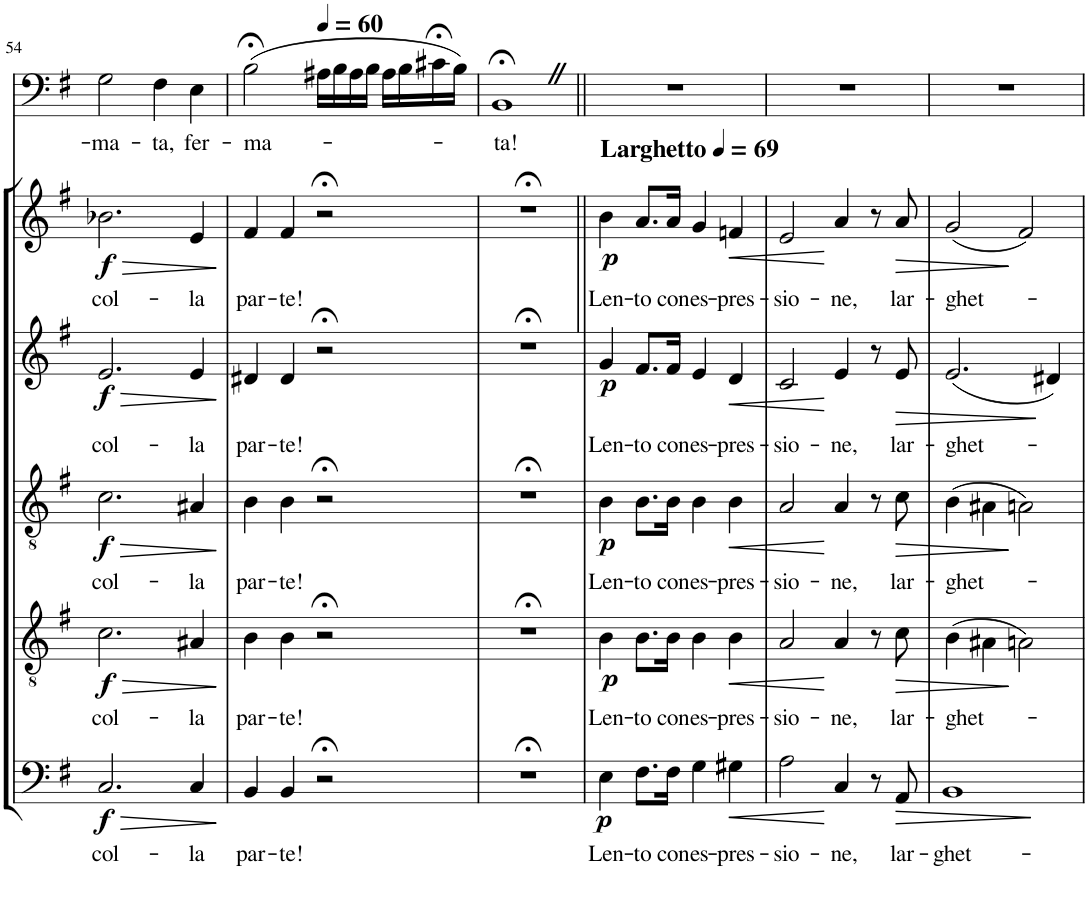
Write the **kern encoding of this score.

**kern	**text	**dynam	**kern	**text	**dynam	**kern	**text	**dynam	**kern	**text	**dynam	**kern	**text	**dynam	**kern	**text
*part6	*part6	*part6	*part5	*part5	*part5	*part4	*part4	*part4	*part3	*part3	*part3	*part2	*part2	*part2	*part1	*part1
*staff6	*staff6	*staff6	*staff5	*staff5	*staff5	*staff4	*staff4	*staff4	*staff3	*staff3	*staff3	*staff2	*staff2	*staff2	*staff1	*staff1
*I"Bassi	*	*	*I"Tenori II	*	*	*I"Tenori I	*	*	*I"Contralti	*	*	*I"Soprani	*	*	*I"Baritono solista	*
!!LO:PB:g=z
*clefF4	*	*	*clefGv2	*	*	*clefGv2	*	*	*clefG2	*	*	*clefG2	*	*	*clefF4	*
*	*	*	*	*	*	*	*	*	*	*	*	*Trd1c2	*	*	*	*
*k[f#]	*	*	*k[f#]	*	*	*k[f#]	*	*	*k[f#]	*	*	*k[f#]	*	*	*k[f#]	*
*G:	*	*	*G:	*	*	*G:	*	*	*G:	*	*	*G:	*	*	*G:	*
*M4/4	*	*	*M4/4	*	*	*M4/4	*	*	*M4/4	*	*	*M4/4	*	*	*M4/4	*
=54	=54	=54	=54	=54	=54	=54	=54	=54	=54	=54	=54	=54	=54	=54	=54	=54
!	!LO:LY:b	!LO:HP:b	!	!LO:LY:b	!LO:HP:b	!	!LO:LY:b	!LO:HP:b	!	!LO:LY:b	!LO:HP:b	!	!LO:LY:b	!LO:HP:b	!	!LO:LY:b
!	!	!LO:DY:n=1:b	!	!	!LO:DY:n=1:b	!	!	!LO:DY:n=1:b	!	!	!LO:DY:n=1:b	!	!	!LO:DY:n=1:b	!	!
2.C/	col-	> f	2.c\	col-	> f	2.c\	col-	> f	2.e/	col-	> f	2.b-X\	col-	> f	2G\	-ma-
!	!	!	!	!	!	!	!	!	!	!	!	!	!	!	!	!LO:LY:b
.	.	.	.	.	.	.	.	.	.	.	.	.	.	.	4F#\	-ta,
!	!LO:LY:b	!	!	!LO:LY:b	!	!	!LO:LY:b	!	!	!LO:LY:b	!	!	!LO:LY:b	!	!	!LO:LY:b
4C/	-la	.	4A#X/	-la	.	4A#X/	-la	.	4e/	-la	.	4e/	-la	.	4E\	fer-
.	.	]	.	.	]	.	.	]	.	.	]	.	.	]	.	.
=55	=55	=55	=55	=55	=55	=55	=55	=55	=55	=55	=55	=55	=55	=55	=55	=55
!	!LO:LY:b	!	!	!LO:LY:b	!	!	!LO:LY:b	!	!	!LO:LY:b	!	!	!LO:LY:b	!	!	!LO:LY:b
4BB/	par-	.	4B\	par-	.	4B\	par-	.	4d#X/	par-	.	4f#/	par-	.	(2B;<\	-ma-
!	!LO:LY:b	!	!	!LO:LY:b	!	!	!LO:LY:b	!	!	!LO:LY:b	!	!	!LO:LY:b	!	!	!
4BB/	-te!	.	4B\	-te!	.	4B\	-te!	.	4d#/	-te!	.	4f#/	-te!	.	.	.
2r;<	.	.	2r;<	.	.	2r;<	.	.	2r;<	.	.	2r;<	.	.	16A#X\LL	.
.	.	.	.	.	.	.	.	.	.	.	.	.	.	.	16B\	.
.	.	.	.	.	.	.	.	.	.	.	.	.	.	.	16A#\	.
.	.	.	.	.	.	.	.	.	.	.	.	.	.	.	16B\JJ	.
.	.	.	.	.	.	.	.	.	.	.	.	.	.	.	16A#\LL	.
.	.	.	.	.	.	.	.	.	.	.	.	.	.	.	16B\	.
.	.	.	.	.	.	.	.	.	.	.	.	.	.	.	16c#X;<\	.
.	.	.	.	.	.	.	.	.	.	.	.	.	.	.	16B\JJ)	.
=56	=56	=56	=56	=56	=56	=56	=56	=56	=56	=56	=56	=56	=56	=56	=56	=56
!	!	!	!	!	!	!	!	!	!	!	!	!	!	!	!	!LO:LY:b
1r;<	.	.	1r;<	.	.	1r;<	.	.	1r;<	.	.	1r;<	.	.	1BB;<Z	-ta!
=57||	=57||	=57||	=57||	=57||	=57||	=57||	=57||	=57||	=57||	=57||	=57||	=57||	=57||	=57||	=57||	=57||
!	!LO:LY:b	!LO:DY:b	!	!LO:LY:b	!LO:DY:b	!	!LO:LY:b	!LO:DY:b	!	!LO:LY:b	!LO:DY:b	!	!LO:LY:b	!LO:DY:b	!	!
4E\	Len-	p	4B\	Len-	p	4B\	Len-	p	4g/	Len-	p	4b\	Len-	p	1r	.
!	!LO:LY:b	!	!	!LO:LY:b	!	!	!LO:LY:b	!	!	!LO:LY:b	!	!	!LO:LY:b	!	!	!
8.F#\L	-to	.	8.B\L	-to	.	8.B\L	-to	.	8.f#/L	-to	.	8.a/L	-to	.	.	.
!	!LO:LY:b	!	!	!LO:LY:b	!	!	!LO:LY:b	!	!	!LO:LY:b	!	!	!LO:LY:b	!	!	!
16F#\Jk	con	.	16B\Jk	con	.	16B\Jk	con	.	16f#/Jk	con	.	16a/Jk	con	.	.	.
!	!LO:LY:b	!	!	!LO:LY:b	!	!	!LO:LY:b	!	!	!LO:LY:b	!	!	!LO:LY:b	!	!	!
4G\	es-	.	4B\	es-	.	4B\	es-	.	4e/	es-	.	4g/	es-	.	.	.
!	!LO:LY:b	!LO:HP:b	!	!LO:LY:b	!LO:HP:b	!	!LO:LY:b	!LO:HP:b	!	!LO:LY:b	!LO:HP:b	!	!LO:LY:b	!LO:HP:b	!	!
4G#X\	-pres-	<	4B\	-pres-	<	4B\	-pres-	<	4d/	-pres-	<	4fn/	-pres-	<	.	.
=58	=58	=58	=58	=58	=58	=58	=58	=58	=58	=58	=58	=58	=58	=58	=58	=58
!	!LO:LY:b	!	!	!LO:LY:b	!	!	!LO:LY:b	!	!	!LO:LY:b	!	!	!LO:LY:b	!	!	!
2A\	-sio-	.	2A/	-sio-	.	2A/	-sio-	.	2c/	-sio-	.	2e/	-sio-	.	1r	.
!	!LO:LY:b	!	!	!LO:LY:b	!	!	!LO:LY:b	!	!	!LO:LY:b	!	!	!LO:LY:b	!	!	!
4C/	-ne,	[	4A/	-ne,	[	4A/	-ne,	[	4e/	-ne,	[	4a/	-ne,	[	.	.
8r	.	.	8r	.	.	8r	.	.	8r	.	.	8r	.	.	.	.
!	!LO:LY:b	!LO:HP:b	!	!LO:LY:b	!LO:HP:b	!	!LO:LY:b	!LO:HP:b	!	!LO:LY:b	!LO:HP:b	!	!LO:LY:b	!LO:HP:b	!	!
8AA/	lar-	>	8c\	lar-	>	8c\	lar-	>	8e/	lar-	>	8a/	lar-	>	.	.
=59	=59	=59	=59	=59	=59	=59	=59	=59	=59	=59	=59	=59	=59	=59	=59	=59
!	!LO:LY:b	!	!	!LO:LY:b	!	!	!LO:LY:b	!	!	!LO:LY:b	!	!	!LO:LY:b	!	!	!
1BB	-ghet-	.	(4B\	-ghet-	.	(4B\	-ghet-	.	(2.e/	-ghet-	.	(2g/	-ghet-	.	1r	.
.	.	.	4A#X\	.	.	4A#X\	.	.	.	.	.	.	.	.	.	.
.	.	.	2An\)	.	]	2An\)	.	]	.	.	.	2f#/)	.	]	.	.
.	.	.	.	.	.	.	.	.	4d#X/)	.	]	.	.	.	.	.
.	.	]	.	.	.	.	.	.	.	.	.	.	.	.	.	.
=	=	=	=	=	=	=	=	=	=	=	=	=	=	=	=	=
*-	*-	*-	*-	*-	*-	*-	*-	*-	*-	*-	*-	*-	*-	*-	*-	*-
